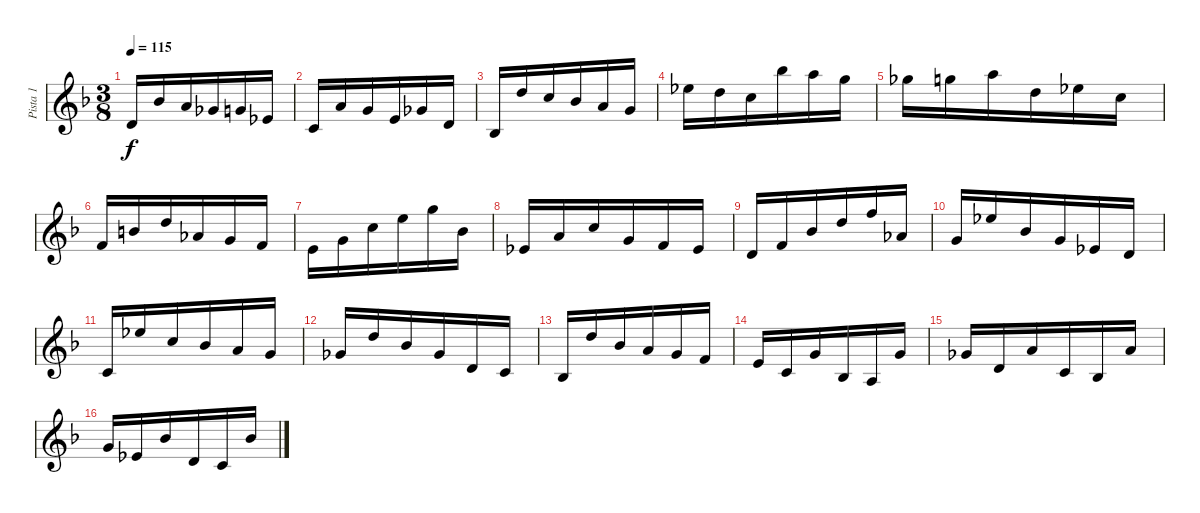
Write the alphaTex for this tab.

\track ("Pista 1" "Pista 1") {instrument acousticguitarsteel}
\staff {score}
\tuning (E4 B3 G3 D3 A2 E2) {hide}
\ts (3 8)
\tempo 115
\clef g2
\ks f
0.4.16{dy f} 3.3.16 2.3.16 4.4.16 0.3.16 1.4.16 |
3.5.16 2.3.16 0.3.16 2.4.16 4.4.16 0.4.16 |
1.5.16 3.2.16 1.2.16 3.3.16 2.3.16 0.3.16 |
4.2.16 3.2.16 1.2.16 6.1.16 5.1.16 3.1.16 |
2.1.16 3.1.16 5.1.16 3.2.16 4.2.16 1.2.16 |
3.4.16 4.3.16 3.2.16 1.3.16 0.3.16 3.4.16 |
2.4.16 0.3.16 1.2.16 0.1.16 3.1.16 3.3.16 |
1.4.16 2.3.16 1.2.16 0.3.16 3.4.16 1.4.16 |
0.4.16 3.4.16 3.3.16 3.2.16 1.1.16 1.3.16 |
0.3.16 4.2.16 3.3.16 0.3.16 1.4.16 0.4.16 |
3.5.16 4.2.16 1.2.16 3.3.16 2.3.16 0.3.16 |
4.4.16 3.2.16 3.3.16 4.4.16 0.4.16 3.5.16 |
1.5.16 3.2.16 3.3.16 2.3.16 0.3.16 3.4.16 |
2.4.16 3.5.16 0.3.16 1.5.16 0.5.16 0.3.16 |
4.4.16 0.4.16 2.3.16 3.5.16 1.5.16 2.3.16 |
0.3.16 1.4.16 3.3.16 0.4.16 3.5.16 3.3.16
